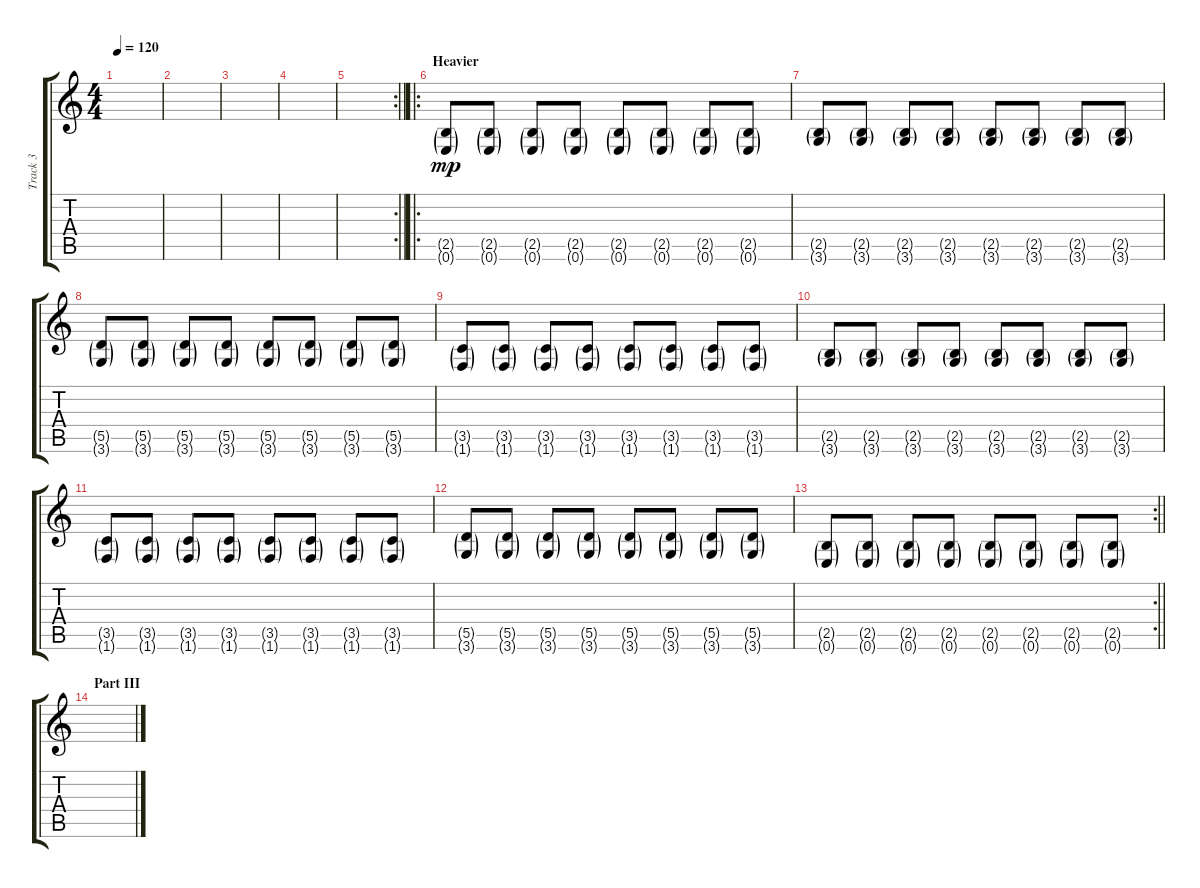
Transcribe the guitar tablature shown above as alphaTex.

\track ("Track 3" "Track 3") {instrument overdrivenguitar}
\staff {score tabs}
\tuning (E4 B3 G3 D3 A2 E2) {hide}
\ts (4 4)
\tempo 120
\clef g2
\ks c
|
|
|
|
\rc 2
\barLineRight lightlight
|
\ro
\section ("" "Heavier")
(2.5{g} 0.6{g}).8{dy mp} (2.5{g} 0.6{g}).8 (2.5{g} 0.6{g}).8 (2.5{g} 0.6{g}).8 (2.5{g} 0.6{g}).8 (2.5{g} 0.6{g}).8 (2.5{g} 0.6{g}).8 (2.5{g} 0.6{g}).8 |
(2.5{g} 3.6{g}).8 (2.5{g} 3.6{g}).8 (2.5{g} 3.6{g}).8 (2.5{g} 3.6{g}).8 (2.5{g} 3.6{g}).8 (2.5{g} 3.6{g}).8 (2.5{g} 3.6{g}).8 (2.5{g} 3.6{g}).8 |
(5.5{g} 3.6{g}).8 (5.5{g} 3.6{g}).8 (5.5{g} 3.6{g}).8 (5.5{g} 3.6{g}).8 (5.5{g} 3.6{g}).8 (5.5{g} 3.6{g}).8 (5.5{g} 3.6{g}).8 (5.5{g} 3.6{g}).8 |
(3.5{g} 1.6{g}).8 (3.5{g} 1.6{g}).8 (3.5{g} 1.6{g}).8 (3.5{g} 1.6{g}).8 (3.5{g} 1.6{g}).8 (3.5{g} 1.6{g}).8 (3.5{g} 1.6{g}).8 (3.5{g} 1.6{g}).8 |
(2.5{g} 3.6{g}).8 (2.5{g} 3.6{g}).8 (2.5{g} 3.6{g}).8 (2.5{g} 3.6{g}).8 (2.5{g} 3.6{g}).8 (2.5{g} 3.6{g}).8 (2.5{g} 3.6{g}).8 (2.5{g} 3.6{g}).8 |
(3.5{g} 1.6{g}).8 (3.5{g} 1.6{g}).8 (3.5{g} 1.6{g}).8 (3.5{g} 1.6{g}).8 (3.5{g} 1.6{g}).8 (3.5{g} 1.6{g}).8 (3.5{g} 1.6{g}).8 (3.5{g} 1.6{g}).8 |
(5.5{g} 3.6{g}).8 (5.5{g} 3.6{g}).8 (5.5{g} 3.6{g}).8 (5.5{g} 3.6{g}).8 (5.5{g} 3.6{g}).8 (5.5{g} 3.6{g}).8 (5.5{g} 3.6{g}).8 (5.5{g} 3.6{g}).8 |
\rc 2
\barLineRight lightlight
(2.5{g} 0.6{g}).8 (2.5{g} 0.6{g}).8 (2.5{g} 0.6{g}).8 (2.5{g} 0.6{g}).8 (2.5{g} 0.6{g}).8 (2.5{g} 0.6{g}).8 (2.5{g} 0.6{g}).8 (2.5{g} 0.6{g}).8 |
\section ("" "Part III")
